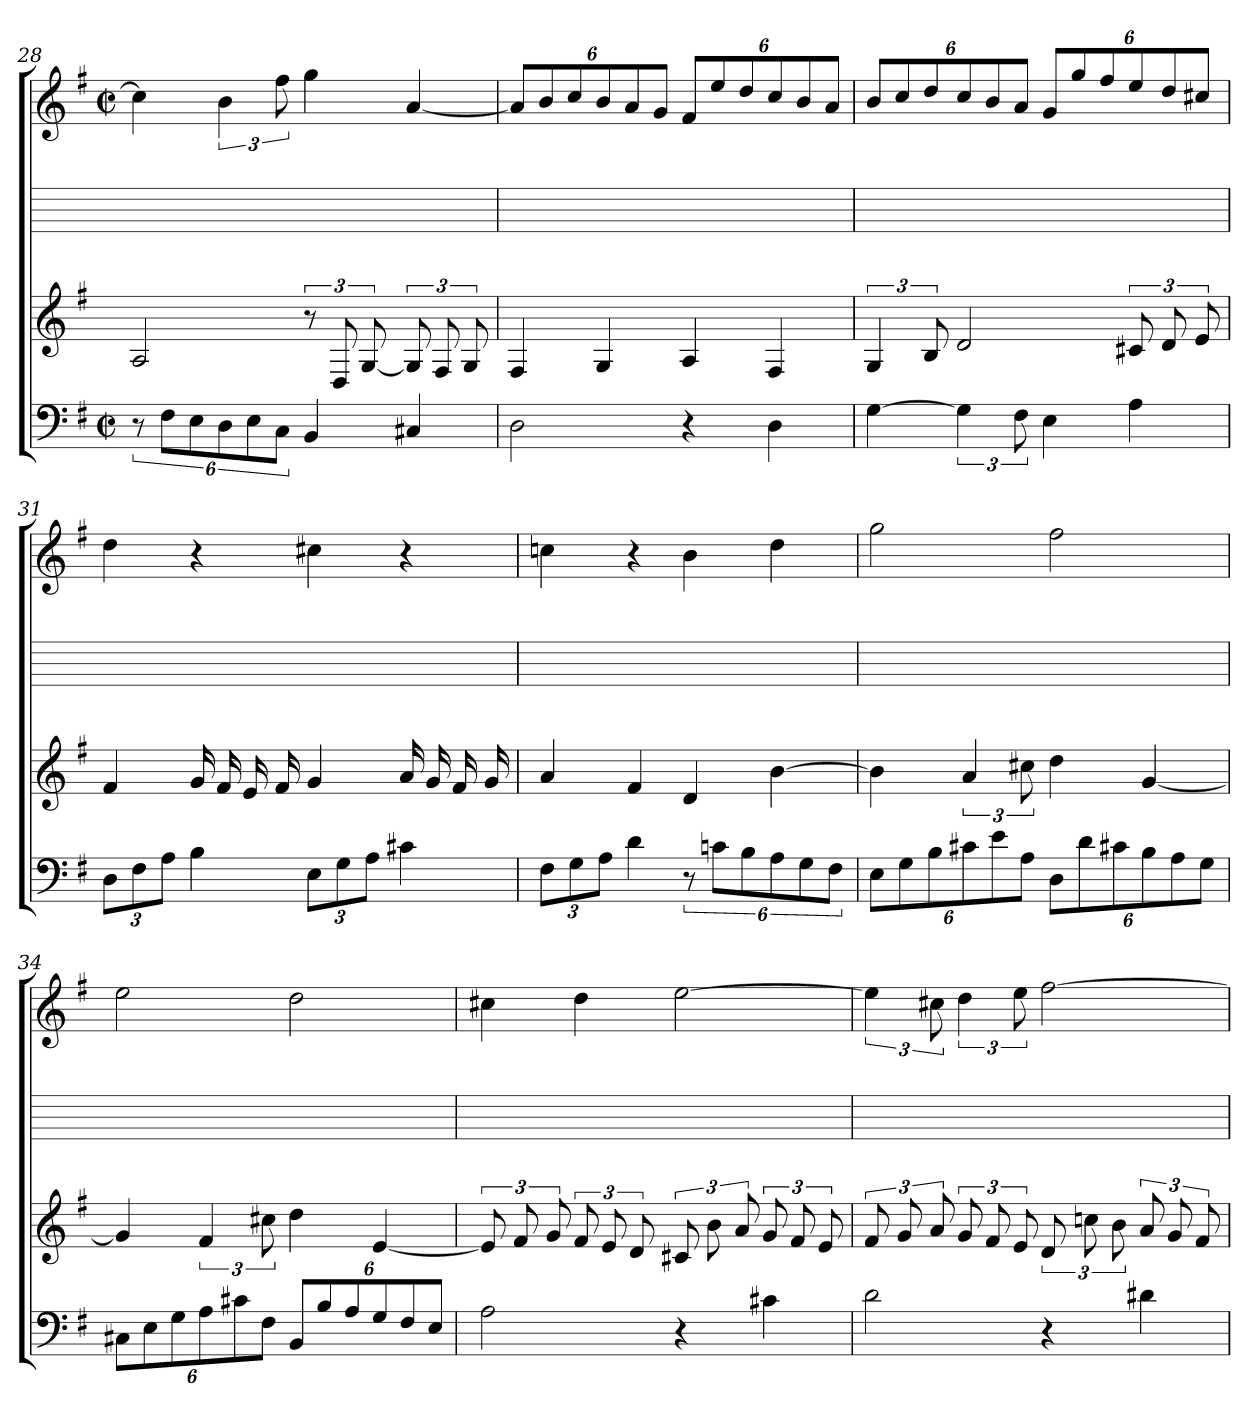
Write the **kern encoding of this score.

**kern	**kern	**kern	**kern
*part4	*part3	*part2	*part1
*staff4	*staff3	*staff2	*staff1
*clefF4	*clefG2	*	*clefG2
*k[f#]	*k[f#]	*	*k[f#]
*e:	*	*	*e:
*M2/2	*	*	*M2/2
*met(c|)	*	*	*met(c|)
=28	=28	=28	=28
12r	2A	1ryy	4cc]
12F#\L	.	.	.
12E\	.	.	.
12D\	.	.	6b
12E\	.	.	.
12C\J	.	.	12ff#
4BB	12r	.	4gg
.	12D	.	.
.	[12G	.	.
4C#X	12G]	.	[4a
.	12F#	.	.
.	12G	.	.
=29	=29	=29	=29
2D	4F#	1ryy	12a/L]
.	.	.	12b/
.	.	.	12cc/
.	4G	.	12b/
.	.	.	12a/
.	.	.	12g/J
4r	4A	.	12f#/L
.	.	.	12ee/
.	.	.	12dd/
4D	4F#	.	12cc/
.	.	.	12b/
.	.	.	12a/J
=30	=30	=30	=30
[4G	6G	1ryy	12b/L
.	.	.	12cc/
.	12B	.	12dd/
6G]	2d	.	12cc/
.	.	.	12b/
12F#	.	.	12a/J
4E	.	.	12g/L
.	.	.	12gg/
.	.	.	12ff#/
4A	12c#X	.	12ee/
.	12d	.	12dd/
.	12e	.	12cc#X/J
=31	=31	=31	=31
12D\L	4f#	1ryy	4dd
12F#\	.	.	.
12A\J	.	.	.
4B	16g	.	4r
.	16f#	.	.
.	16e	.	.
.	16f#	.	.
12E\L	4g	.	4cc#X
12G\	.	.	.
12A\J	.	.	.
4c#X	16a	.	4r
.	16g	.	.
.	16f#	.	.
.	16g	.	.
=32	=32	=32	=32
12F#\L	4a	1ryy	4ccn
12G\	.	.	.
12A\J	.	.	.
4d	4f#	.	4r
12r	4d	.	4b
12cn\L	.	.	.
12B\	.	.	.
12A\	[4b	.	4dd
12G\	.	.	.
12F#\J	.	.	.
=33	=33	=33	=33
12E\L	4b]	1ryy	2gg
12G\	.	.	.
12B\	.	.	.
12c#X\	6a	.	.
12e\	.	.	.
12A\J	12cc#X	.	.
12D\L	4dd	.	2ff#
12d\	.	.	.
12c#X\	.	.	.
12B\	[4g	.	.
12A\	.	.	.
12G\J	.	.	.
=34	=34	=34	=34
12C#X\L	4g]	1ryy	2ee
12E\	.	.	.
12G\	.	.	.
12A\	6f#	.	.
12c#X\	.	.	.
12F#\J	12cc#X	.	.
12BB/L	4dd	.	2dd
12B/	.	.	.
12A/	.	.	.
12G/	[4e	.	.
12F#/	.	.	.
12E/J	.	.	.
=35	=35	=35	=35
2A	12e]	1ryy	4cc#X
.	12f#	.	.
.	12g	.	.
.	12f#	.	4dd
.	12e	.	.
.	12d	.	.
4r	12c#X	.	[2ee
.	12b	.	.
.	12a	.	.
4c#X	12g	.	.
.	12f#	.	.
.	12e	.	.
=36	=36	=36	=36
2d	12f#	1ryy	6ee]
.	12g	.	.
.	12a	.	12cc#X
.	12g	.	6dd
.	12f#	.	.
.	12e	.	12ee
4r	12d	.	[2ff#
.	12ccn	.	.
.	12b	.	.
4d#X	12a	.	.
.	12g	.	.
.	12f#	.	.
=	=	=	=
*-	*-	*-	*-
